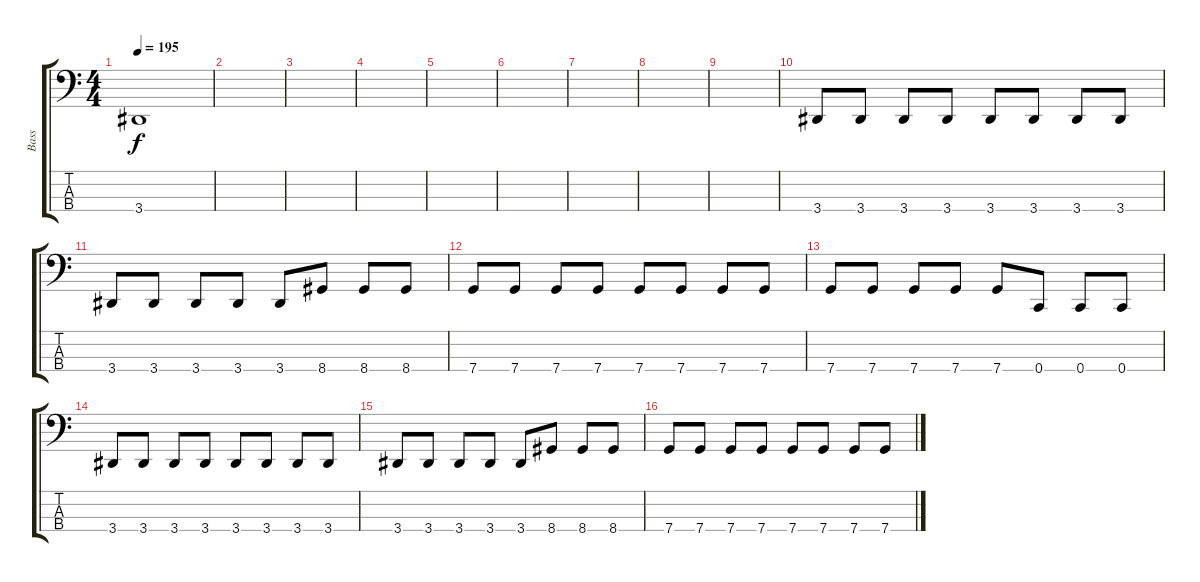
\track ("Bass" "Bass") {instrument electricbasspick}
\staff {score tabs}
\tuning (F2 C2 G1 C1) {hide}
\ts (4 4)
\tempo 195
\clef f4
\ks c
3.4{t}.1{dy f} |
|
|
|
|
|
|
|
|
3.4.8 3.4.8 3.4.8 3.4.8 3.4.8 3.4.8 3.4.8 3.4.8 |
3.4.8 3.4.8 3.4.8 3.4.8 3.4.8 8.4.8 8.4.8 8.4.8 |
7.4.8 7.4.8 7.4.8 7.4.8 7.4.8 7.4.8 7.4.8 7.4.8 |
7.4.8 7.4.8 7.4.8 7.4.8 7.4.8 0.4.8 0.4.8 0.4.8 |
3.4.8 3.4.8 3.4.8 3.4.8 3.4.8 3.4.8 3.4.8 3.4.8 |
3.4.8 3.4.8 3.4.8 3.4.8 3.4.8 8.4.8 8.4.8 8.4.8 |
7.4.8 7.4.8 7.4.8 7.4.8 7.4.8 7.4.8 7.4.8 7.4.8
